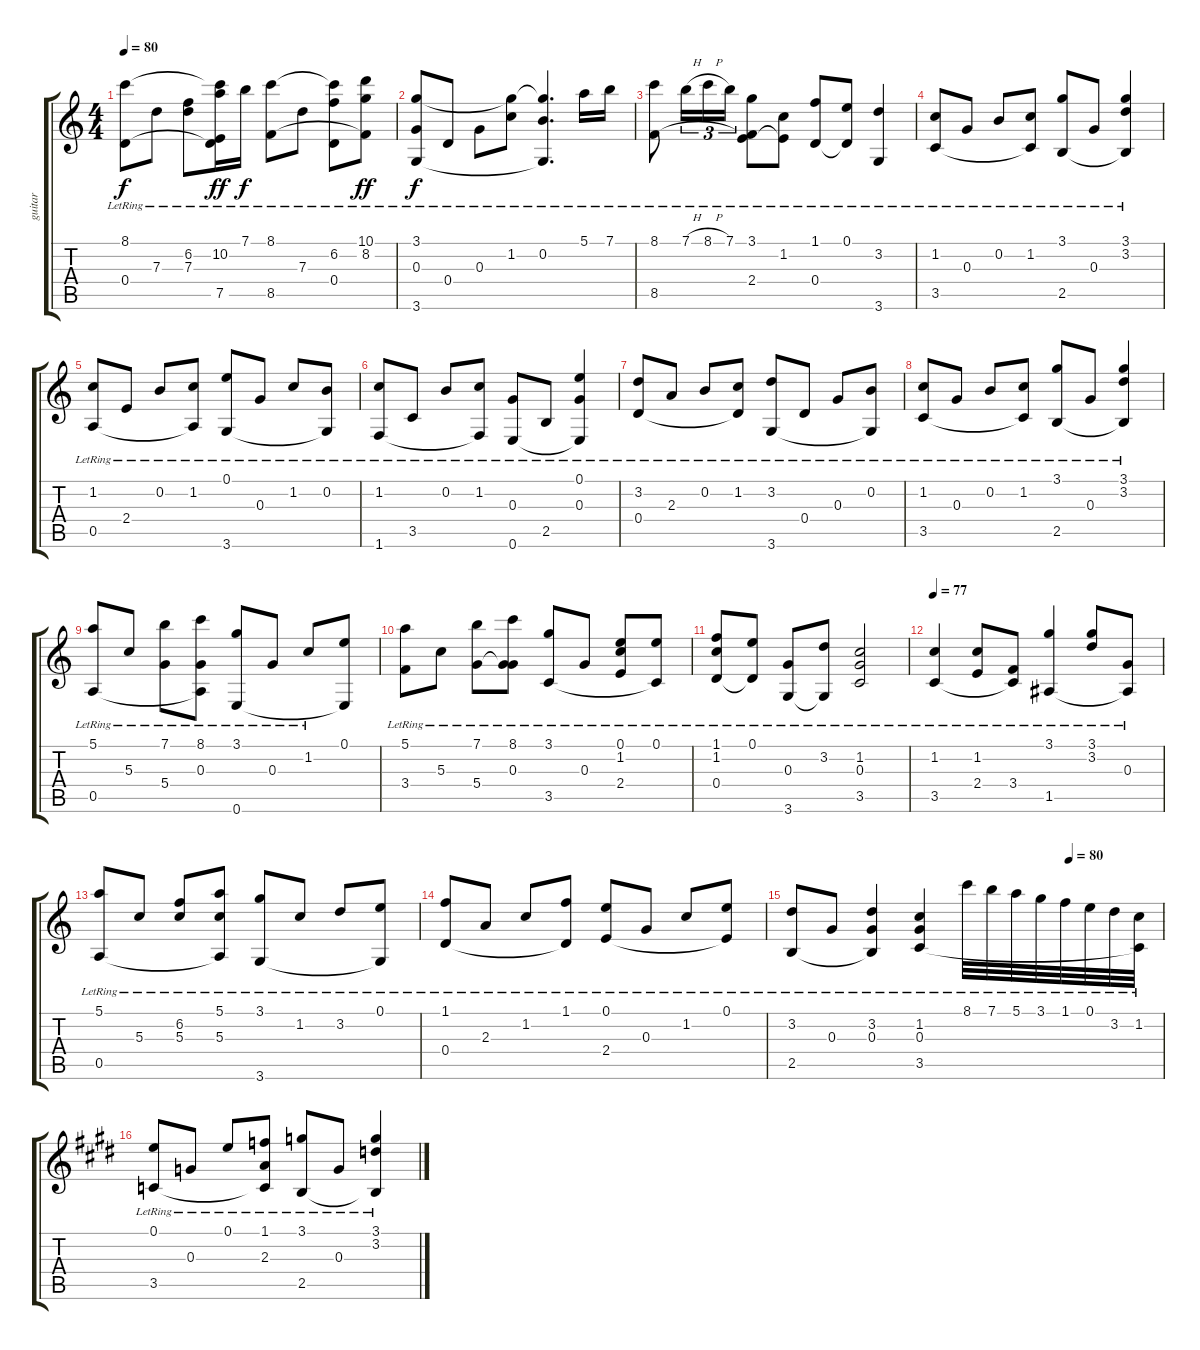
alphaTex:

\track ("guitar" "guitar") {instrument acousticguitarsteel}
\staff {score tabs}
\tuning (E4 B3 G3 D3 A2 E2) {hide}
\ts (4 4)
\tempo 80
\clef g2
\ks c
(8.1{lr} 0.4{lr}).8{dy f} 7.3{lr}.8 (6.2{lr} 7.3{lr}).8 (8.1{t} 10.2{lr} 0.4{t} 7.5).16{dy ff} 7.1{lr}.16{dy f} (8.1{lr} 8.5{lr}).8 7.3{lr}.8 (8.1{t} 6.2{lr} 0.4{lr}).8 (10.1{lr} 8.2 8.5{t}).8{dy ff} |
(3.1{lr} 0.3{lr} 3.6{lr}).8{dy f} 0.4{lr}.8 0.3{lr}.8 (3.1{t} 1.2{lr}).8 (3.1{t} 0.2{lr} 3.6{t}).4{d} 5.1{lr}.16 7.1{lr}.16 |
(8.1{lr} 8.5{lr}).8 7.1{h lr}.16{tu (3 2)} 8.1{h lr}.16{tu (3 2)} 7.1{lr}.16{tu (3 2)} (3.1{lr} 2.4{lr} 8.5{t}).8 (1.2{lr} 2.4{t}).8 (1.1{lr} 0.4{lr}).8 (0.1{lr} 0.4{t}).8 (3.2{lr} 3.6{lr}).4 |
(1.2{lr} 3.5{lr}).8 0.3{lr}.8 0.2{lr}.8 (1.2{lr} 3.5{t}).8 (3.1{lr} 2.5{lr}).8 0.3{lr}.8 (3.1{lr} 3.2{lr} 2.5{t}).4 |
(1.2{lr} 0.5{lr}).8 2.4{lr}.8 0.2{lr}.8 (1.2{lr} 0.5{t}).8 (0.1{lr} 3.6{lr}).8 0.3{lr}.8 1.2{lr}.8 (0.2{lr} 3.6{t}).8 |
(1.2{lr} 1.6{lr}).8 3.5{lr}.8 0.2{lr}.8 (1.2{lr} 1.6{t}).8 (0.3{lr} 0.6{lr}).8 2.5{lr}.8 (0.1{lr} 0.3{lr} 0.6{t}).4 |
(3.2{lr} 0.4{lr}).8 2.3{lr}.8 0.2{lr}.8 (1.2{lr} 0.4{t}).8 (3.2{lr} 3.6{lr}).8 0.4{lr}.8 0.3{lr}.8 (0.2{lr} 3.6{t}).8 |
(1.2{lr} 3.5{lr}).8 0.3{lr}.8 0.2{lr}.8 (1.2{lr} 3.5{t}).8 (3.1{lr} 2.5{lr}).8 0.3{lr}.8 (3.1{lr} 3.2{lr} 2.5{t}).4 |
(5.1{lr} 0.5{lr}).8 5.3{lr}.8 (7.1{lr} 5.4{lr}).8 (8.1{lr} 0.3{lr} 0.5{t}).8 (3.1{lr} 0.6{lr}).8 0.3{lr}.8 1.2{lr}.8 (0.1 0.6{t}).8 |
(5.1{lr} 3.4{lr}).8 5.3{lr}.8 (7.1{lr} 5.4{lr}).8 (8.1{lr} 0.3{lr} 5.4{t}).8 (3.1{lr} 3.5{lr}).8 0.3{lr}.8 (0.1{lr} 1.2{lr} 2.4{lr}).8 (0.1{lr} 3.5{t}).8 |
(1.1{lr} 1.2{lr} 0.4{lr}).8 (0.1{lr} 0.4{t}).8 (0.3{lr} 3.6{lr}).8 (3.2{lr} 3.6{t}).8 (1.2{lr} 0.3{lr} 3.5{lr}).2 |
\tempo 77
(1.2{lr} 3.5{lr}).4 (1.2{lr} 2.4{lr}).8 (3.4{lr} 3.5{t}).8 (3.1{lr} 1.5{lr}).4 (3.1{lr} 3.2{lr}).8 (0.3{lr} 1.5{t}).8 |
(5.1{lr} 0.5{lr}).8 5.3{lr}.8 (6.2{lr} 5.3{lr}).8 (5.1{lr} 5.3{lr} 0.5{t}).8 (3.1{lr} 3.6{lr}).8 1.2{lr}.8 3.2{lr}.8 (0.1{lr} 3.6{t}).8 |
(1.1{lr} 0.4{lr}).8 2.3{lr}.8 1.2{lr}.8 (1.1{lr} 0.4{t}).8 (0.1{lr} 2.4{lr}).8 0.3{lr}.8 1.2{lr}.8 (0.1{lr} 2.4{t}).8 |
\tempo (80 0.75)
(3.2{lr} 2.5{lr}).8 0.3{lr}.8 (3.2{lr} 0.3{lr} 2.5{t}).4 (1.2{lr} 0.3{lr} 3.5{lr}).4 8.1{lr}.32 7.1{lr}.32 5.1{lr}.32 3.1{lr}.32 1.1{lr}.32 0.1{lr}.32 3.2{lr}.32 (1.2{lr} 3.5{t}).32 |
\ks e
(0.1{lr} 3.5{lr}).8 0.3{lr}.8 0.1{lr}.8 (1.1{lr} 2.3{lr} 3.5{t}).8 (3.1{lr} 2.5{lr}).8 0.3{lr}.8 (3.1{lr} 3.2{lr} 2.5{t}).4
